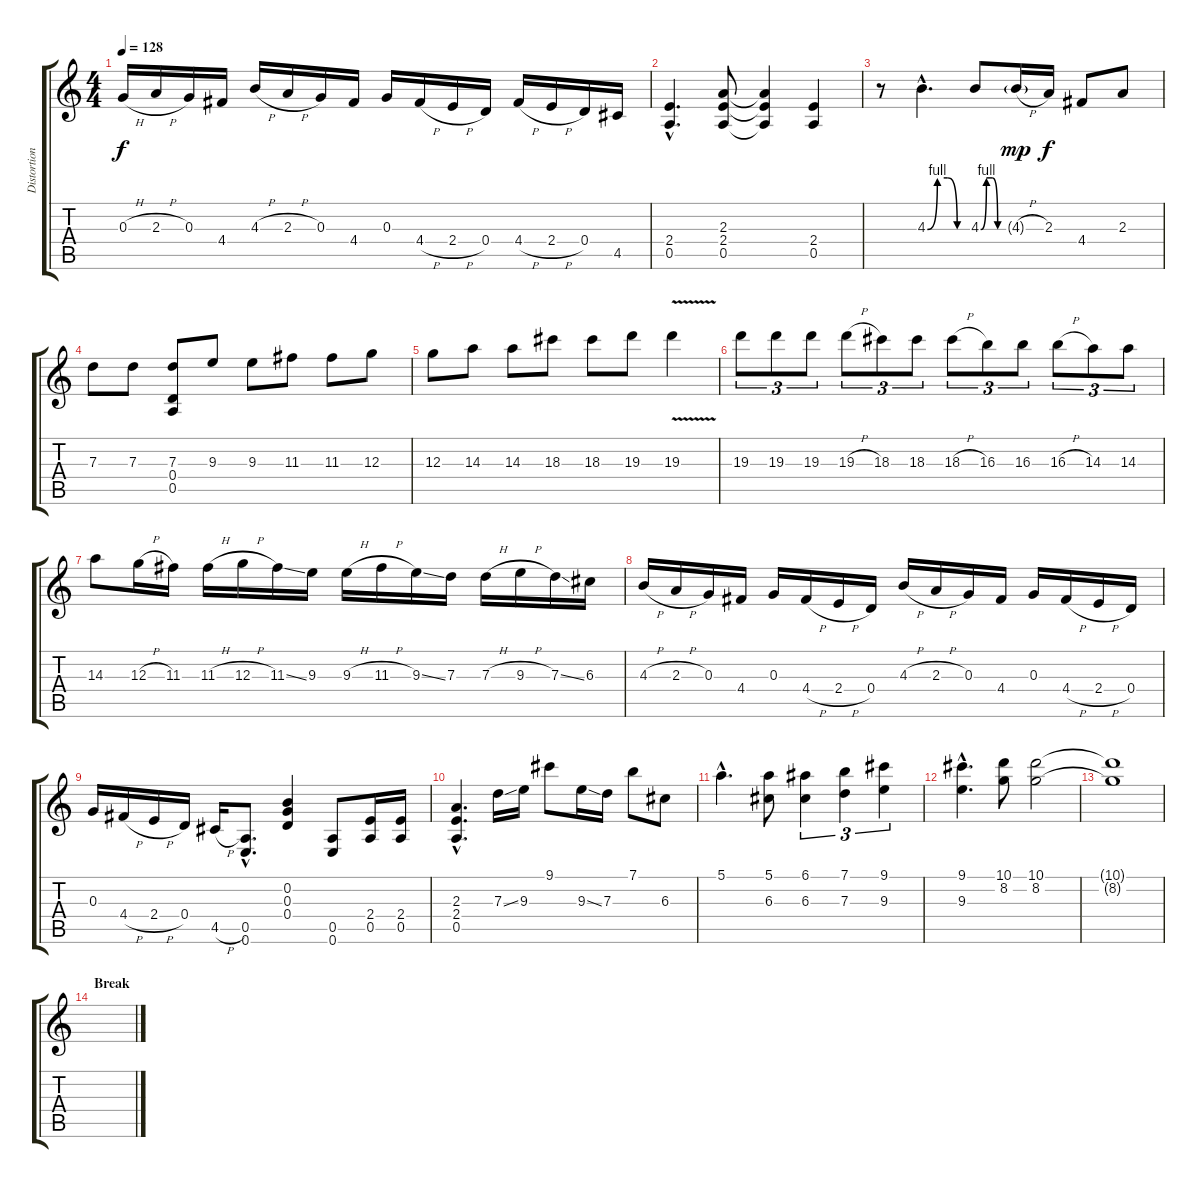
\track ("Distortion Guitar" "Distortion") {instrument distortionguitar}
\staff {score tabs}
\tuning (E4 B3 G3 D3 A2 E2) {hide}
\ts (4 4)
\tempo 128
\clef g2
\ks c
0.3{h}.16{dy f} 2.3{h}.16 0.3.16 4.4.16 4.3{h}.16 2.3{h}.16 0.3.16 4.4.16 0.3.16 4.4{h}.16 2.4{h}.16 0.4.16 4.4{h}.16 2.4{h}.16 0.4.16 4.5.16 |
(2.4{hac} 0.5{hac}).4{d} (2.3 2.4 0.5).8 (2.3{t} 2.4{t} 0.5{t}).4 (2.4 0.5).4 |
r.8 4.3{be (custom 0 0 15 4 30 4 45 0 60 0) hac}.4{d} 4.3{be (custom 0 0 15 4 30 4 45 0 60 0)}.8 4.3{h g}.16{dy mp} 2.3.16{dy f} 4.4.8 2.3.8 |
7.3.8 7.3.8 (7.3 0.4 0.5).8 9.3.8 9.3.8 11.3.8 11.3.8 12.3.8 |
12.3.8 14.3.8 14.3.8 18.3.8 18.3.8 19.3.8 19.3{v}.4 |
19.3.8{tu (3 2)} 19.3.8{tu (3 2)} 19.3.8{tu (3 2)} 19.3{h}.8{tu (3 2)} 18.3.8{tu (3 2)} 18.3.8{tu (3 2)} 18.3{h}.8{tu (3 2)} 16.3.8{tu (3 2)} 16.3.8{tu (3 2)} 16.3{h}.8{tu (3 2)} 14.3.8{tu (3 2)} 14.3.8{tu (3 2)} |
14.3.8 12.3{h}.16 11.3.16 11.3{h}.16 12.3{h}.16 11.3{ss}.16 9.3.16 9.3{h}.16 11.3{h}.16 9.3{ss}.16 7.3.16 7.3{h}.16 9.3{h}.16 7.3{ss}.16 6.3.16 |
4.3{h}.16 2.3{h}.16 0.3.16 4.4.16 0.3.16 4.4{h}.16 2.4{h}.16 0.4.16 4.3{h}.16 2.3{h}.16 0.3.16 4.4.16 0.3.16 4.4{h}.16 2.4{h}.16 0.4.16 |
0.3.16 4.4{h}.16 2.4{h}.16 0.4.16 4.5{h}.16 (0.5{hac} 0.6{hac}).8{d} (0.2 0.3 0.4).4 (0.5 0.6).8 (2.4 0.5).16 (2.4 0.5).16 |
(2.3{hac} 2.4{hac} 0.5{hac}).4{d} 7.3{ss}.16 9.3.16 9.1.8 9.3{ss}.16 7.3.16 7.1.8 6.3.8 |
5.1{hac}.4{d} (5.1 6.3).8 (6.1 6.3).4{tu (3 2)} (7.1 7.3).4{tu (3 2)} (9.1 9.3).4{tu (3 2)} |
(9.1{hac} 9.3{hac}).4{d} (10.1 8.2).8 (10.1 8.2).2 |
(10.1{t} 8.2{t}).1 |
\section ("" "Break")
